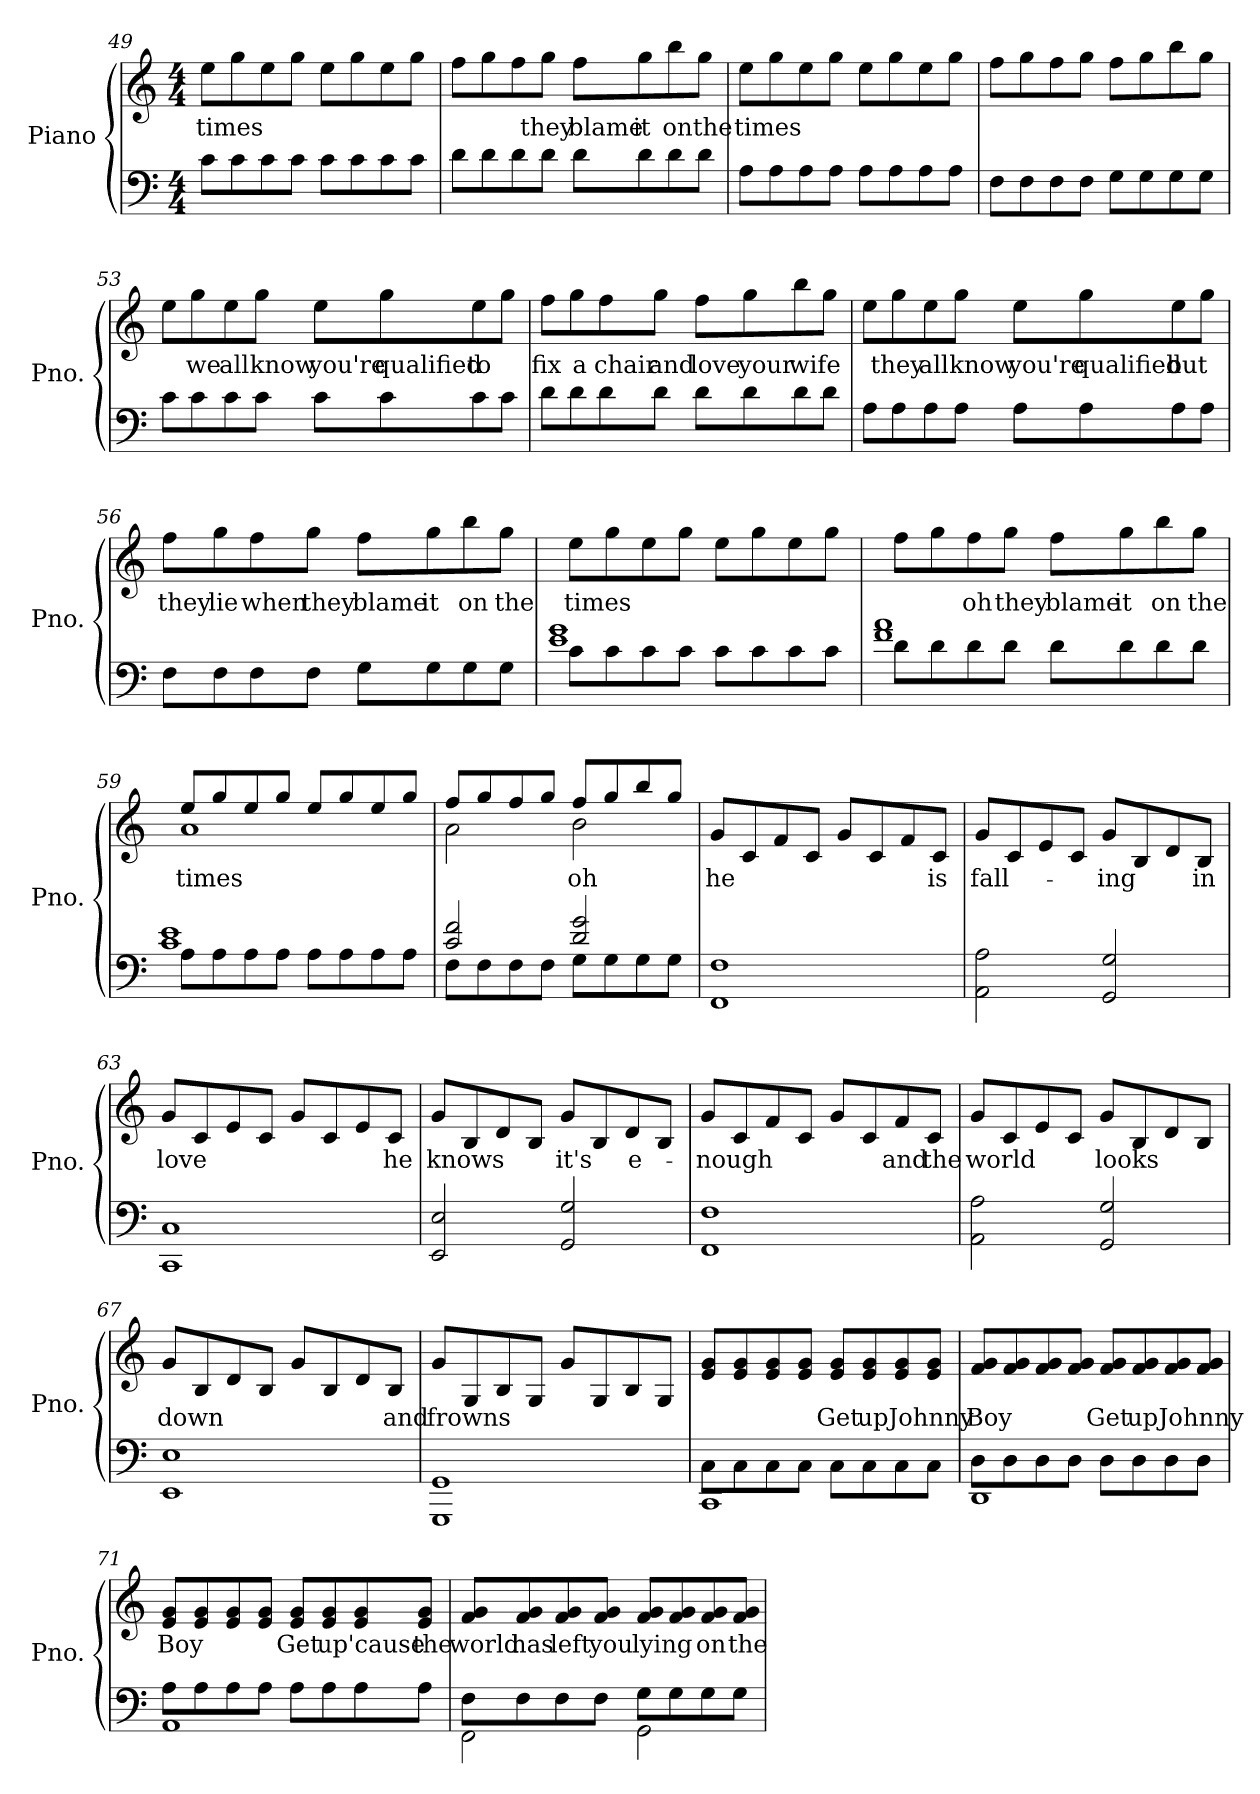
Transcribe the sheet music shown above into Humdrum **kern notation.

**kern	**kern	**text
*part1	*part1	*part1
*staff2	*staff1	*staff1
*I"Piano	*	*
*I'Pno.	*	*
*clefF4	*clefG2	*
*k[]	*k[]	*
*M4/4	*M4/4	*
=49	=49	=49
8c\L	8ee\L	times
8c\	8gg\	.
8c\	8ee\	.
8c\J	8gg\J	.
8c\L	8ee\L	.
8c\	8gg\	.
8c\	8ee\	.
8c\J	8gg\J	.
=50	=50	=50
8d\L	8ff\L	.
8d\	8gg\	.
8d\	8ff\	.
8d\J	8gg\J	they
8d\L	8ff\L	blame
8d\	8gg\	it
8d\	8bb\	on
8d\J	8gg\J	the
!!LO:LB:g=z
=51	=51	=51
8A\L	8ee\L	times
8A\	8gg\	.
8A\	8ee\	.
8A\J	8gg\J	.
8A\L	8ee\L	.
8A\	8gg\	.
8A\	8ee\	.
8A\J	8gg\J	.
=52	=52	=52
8F\L	8ff\L	.
8F\	8gg\	.
8F\	8ff\	.
8F\J	8gg\J	.
8G\L	8ff\L	.
8G\	8gg\	.
8G\	8bb\	.
8G\J	8gg\J	.
=53	=53	=53
8c\L	8ee\L	.
8c\	8gg\	we
8c\	8ee\	all
8c\J	8gg\J	know
8c\L	8ee\L	you're
8c\	8gg\	qualified
8c\	8ee\	to
8c\J	8gg\J	.
!!LO:LB:g=z
=54	=54	=54
8d\L	8ff\L	fix
8d\	8gg\	a
8d\	8ff\	chair
8d\J	8gg\J	and
8d\L	8ff\L	love
8d\	8gg\	your
8d\	8bb\	wife
8d\J	8gg\J	.
=55	=55	=55
8A\L	8ee\L	.
8A\	8gg\	they
8A\	8ee\	all
8A\J	8gg\J	know
8A\L	8ee\L	you're
8A\	8gg\	qualified
8A\	8ee\	but
8A\J	8gg\J	.
!!LO:LB:g=z
=56	=56	=56
8F\L	8ff\L	they
8F\	8gg\	lie
8F\	8ff\	when
8F\J	8gg\J	they
8G\L	8ff\L	blame
8G\	8gg\	it
8G\	8bb\	on
8G\J	8gg\J	the
=57	=57	=57
*^	*	*
8c\L	1e 1g	8ee\L	times
8c\	.	8gg\	.
8c\	.	8ee\	.
8c\J	.	8gg\J	.
8c\L	.	8ee\L	.
8c\	.	8gg\	.
8c\	.	8ee\	.
8c\J	.	8gg\J	.
=58	=58	=58	=58
8d\L	1f 1a	8ff\L	.
8d\	.	8gg\	.
8d\	.	8ff\	oh
8d\J	.	8gg\J	they
8d\L	.	8ff\L	blame
8d\	.	8gg\	it
8d\	.	8bb\	on
8d\J	.	8gg\J	the
!!LO:PB:g=z
=59	=59	=59	=59
*	*	*^	*
8A\L	1c 1e	8ee/L	1a	times
8A\	.	8gg/	.	.
8A\	.	8ee/	.	.
8A\J	.	8gg/J	.	.
8A\L	.	8ee/L	.	.
8A\	.	8gg/	.	.
8A\	.	8ee/	.	.
8A\J	.	8gg/J	.	.
=60	=60	=60	=60	=60
8F\L	2c/ 2f/	8ff/L	2a\	.
8F\	.	8gg/	.	.
8F\	.	8ff/	.	.
8F\J	.	8gg/J	.	.
8G\L	2d/ 2g/	8ff/L	2b\	oh
8G\	.	8gg/	.	.
8G\	.	8bb/	.	.
8G\J	.	8gg/J	.	.
*v	*v	*	*	*
*	*v	*v	*
=61	=61	=61
1FF 1F	8g/L	he
.	8c/	.
.	8f/	.
.	8c/J	.
.	8g/L	.
.	8c/	.
.	8f/	.
.	8c/J	is
=62	=62	=62
2AA\ 2A\	8g/L	fall-
.	8c/	.
.	8e/	.
.	8c/J	.
2GG/ 2G/	8g/L	ing
.	8B/	.
.	8d/	.
.	8B/J	in
!!LO:LB:g=z
=63	=63	=63
1CC 1C	8g/L	love
.	8c/	.
.	8e/	.
.	8c/J	.
.	8g/L	.
.	8c/	.
.	8e/	.
.	8c/J	he
=64	=64	=64
2EE/ 2E/	8g/L	knows
.	8B/	.
.	8d/	.
.	8B/J	.
2GG/ 2G/	8g/L	it's
.	8B/	.
.	8d/	e-
.	8B/J	.
=65	=65	=65
1FF 1F	8g/L	-nough
.	8c/	.
.	8f/	.
.	8c/J	.
.	8g/L	.
.	8c/	.
.	8f/	and
.	8c/J	the
=66	=66	=66
2AA\ 2A\	8g/L	world
.	8c/	.
.	8e/	.
.	8c/J	.
2GG/ 2G/	8g/L	looks
.	8B/	.
.	8d/	.
.	8B/J	.
!!LO:LB:g=z
=67	=67	=67
1EE 1E	8g/L	down
.	8B/	.
.	8d/	.
.	8B/J	.
.	8g/L	.
.	8B/	.
.	8d/	.
.	8B/J	and
=68	=68	=68
1GGG 1GG	8g/L	frowns
.	8G/	.
.	8B/	.
.	8G/J	.
.	8g/L	.
.	8G/	.
.	8B/	.
.	8G/J	.
=69	=69	=69
*^	*	*
8C\L	1CC	8e/ 8g/L	.
8C\	.	8e/ 8g/	.
8C\	.	8e/ 8g/	.
8C\J	.	8e/ 8g/J	.
8C\L	.	8e/ 8g/L	Get
8C\	.	8e/ 8g/	up
8C\	.	8e/ 8g/	Johnny
8C\J	.	8e/ 8g/J	.
!!LO:LB:g=z
=70	=70	=70	=70
8D\L	1DD	8f/ 8g/L	Boy
8D\	.	8f/ 8g/	.
8D\	.	8f/ 8g/	.
8D\J	.	8f/ 8g/J	.
8D\L	.	8f/ 8g/L	Get
8D\	.	8f/ 8g/	up
8D\	.	8f/ 8g/	Johnny
8D\J	.	8f/ 8g/J	.
=71	=71	=71	=71
8A\L	1AA	8e/ 8g/L	Boy
8A\	.	8e/ 8g/	.
8A\	.	8e/ 8g/	.
8A\J	.	8e/ 8g/J	.
8A\L	.	8e/ 8g/L	Get
8A\	.	8e/ 8g/	up
8A\	.	8e/ 8g/	'cause
8A\J	.	8e/ 8g/J	the
!!LO:LB:g=z
=72	=72	=72	=72
8F\L	2FF\	8f/ 8g/L	world
8F\	.	8f/ 8g/	has
8F\	.	8f/ 8g/	left
8F\J	.	8f/ 8g/J	you
8G\L	2GG\	8f/ 8g/L	lying
8G\	.	8f/ 8g/	.
8G\	.	8f/ 8g/	on
8G\J	.	8f/ 8g/J	the
*v	*v	*	*
=	=	=
*-	*-	*-
